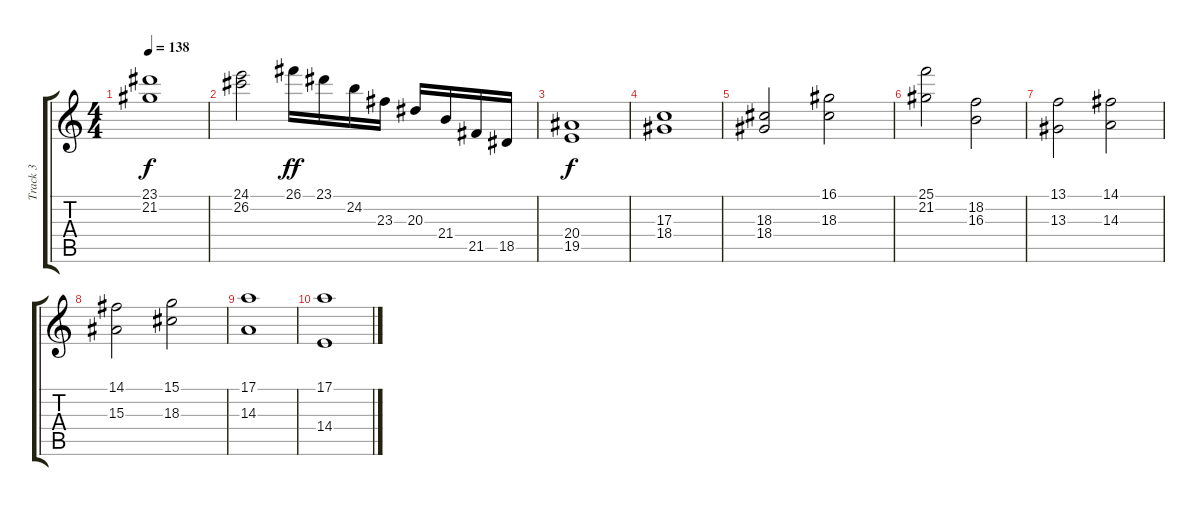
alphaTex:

\track ("Track 3" "Track 3") {instrument stringensemble1}
\staff {score tabs}
\tuning (E4 B3 G3 D3 A2 E2) {hide}
\ts (4 4)
\tempo 138
\clef g2
\ks c
(23.1 21.2).1{dy f} |
(24.1 26.2).2 26.1.16{dy ff} 23.1.16 24.2.16 23.3.16 20.3.16 21.4.16 21.5.16 18.5.16 |
(20.4 19.5).1{dy f} |
(17.3 18.4).1 |
(18.3 18.4).2 (16.1 18.3).2 |
(25.1 21.2).2 (18.2 16.3).2 |
(13.1 13.3).2 (14.1 14.3).2 |
(14.1 15.3).2 (15.1 18.3).2 |
(17.1 14.3).1 |
(17.1 14.4).1
